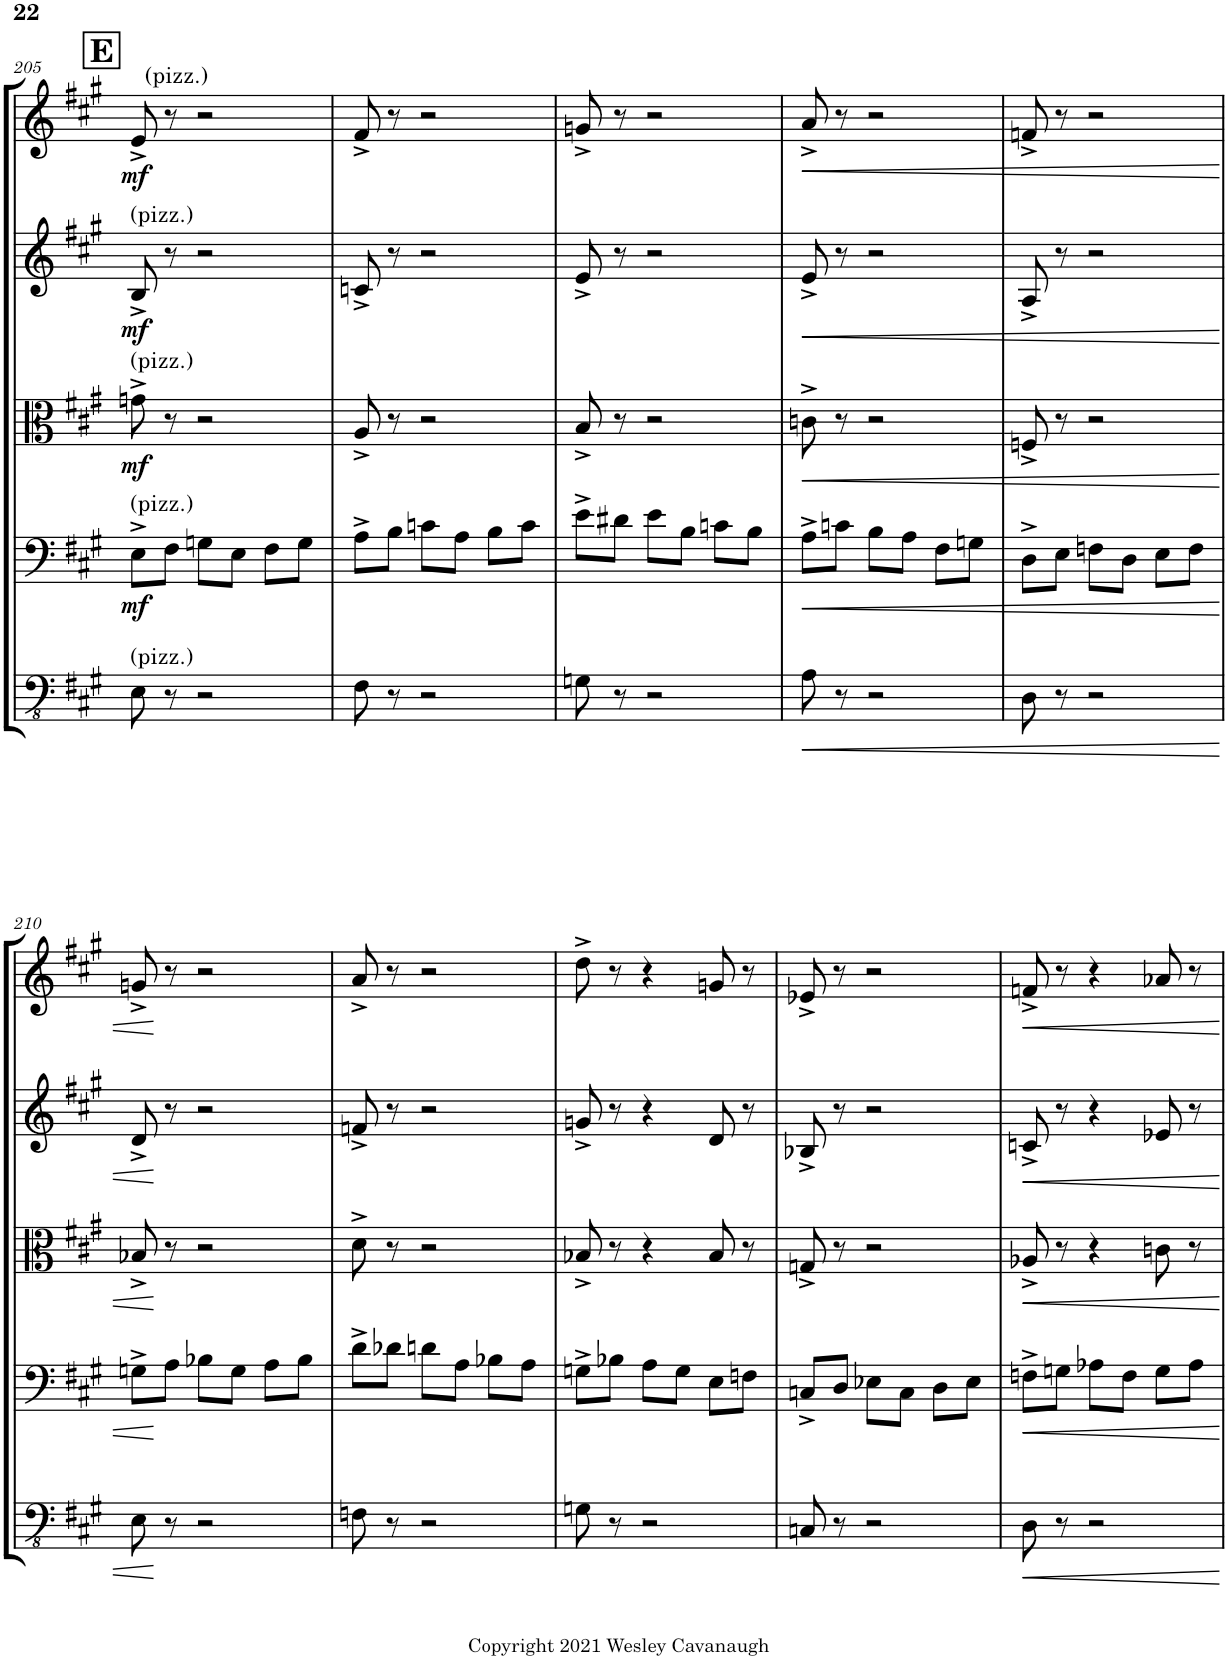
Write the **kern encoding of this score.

**kern	**dynam	**kern	**dynam	**kern	**dynam	**kern	**dynam	**kern	**dynam
*part5	*part5	*part4	*part4	*part3	*part3	*part2	*part2	*part1	*part1
*staff5	*staff5	*staff4	*staff4	*staff3	*staff3	*staff2	*staff2	*staff1	*staff1
*I"Contrbass	*	*I"Cello	*	*I"Viola	*	*I"Violin II	*	*I"Violin I	*
*I'Cb	*	*	*	*I'Vla	*	*I'Vln	*	*I'Vln	*
!!LO:PB:g=z
*clefFv4	*	*clefF4	*	*clefC3	*	*clefG2	*	*clefG2	*
*ITrd7c12	*	*	*	*	*	*	*	*	*
*k[f#c#g#]	*	*k[f#c#g#]	*	*k[f#c#g#]	*	*k[f#c#g#]	*	*k[f#c#g#]	*
*M3/4	*	*M3/4	*	*M3/4	*	*M3/4	*	*M3/4	*
!!LO:REH:place=s1:a:B:cj:fs=14:t=E
=205	=205	=205	=205	=205	=205	=205	=205	=205	=205
!	!	!	!	!	!	!	!	!LO:TX:a:t=(pizz.)	!
!	!	!	!	!	!	!LO:TX:a:t=(pizz.)	!	!	!
!	!	!	!	!LO:TX:a:t=(pizz.)	!	!	!	!	!
!	!	!LO:TX:a:t=(pizz.)	!	!	!	!	!	!	!
!LO:TX:a:t=(pizz.)	!	!	!	!	!	!	!	!	!
!	!	!	!LO:DY:b	!	!LO:DY:b	!	!LO:DY:b	!	!LO:DY:b
8EE\	.	8E^\L	mf	8gn^\	mf	8B^/	mf	8e^/	mf
8r	.	8F#\J	.	8r	.	8r	.	8r	.
2r	.	8Gn\L	.	2r	.	2r	.	2r	.
.	.	8E\J	.	.	.	.	.	.	.
.	.	8F#\L	.	.	.	.	.	.	.
.	.	8G\J	.	.	.	.	.	.	.
=206	=206	=206	=206	=206	=206	=206	=206	=206	=206
8FF#\	.	8A^\L	.	8A^/	.	8cn^/	.	8f#^/	.
8r	.	8B\J	.	8r	.	8r	.	8r	.
2r	.	8cn\L	.	2r	.	2r	.	2r	.
.	.	8A\J	.	.	.	.	.	.	.
.	.	8B\L	.	.	.	.	.	.	.
.	.	8c\J	.	.	.	.	.	.	.
=207	=207	=207	=207	=207	=207	=207	=207	=207	=207
8GGn\	.	8e^\L	.	8B^/	.	8e^/	.	8gn^/	.
8r	.	8d#X\J	.	8r	.	8r	.	8r	.
2r	.	8e\L	.	2r	.	2r	.	2r	.
.	.	8B\J	.	.	.	.	.	.	.
.	.	8cn\L	.	.	.	.	.	.	.
.	.	8B\J	.	.	.	.	.	.	.
=208	=208	=208	=208	=208	=208	=208	=208	=208	=208
!	!LO:HP:b	!	!LO:HP:b	!	!LO:HP:b	!	!LO:HP:b	!	!LO:HP:b
8AA\	<	8A^\L	<	8cn^\	<	8e^/	<	8a^/	<
8r	.	8cn\J	.	8r	.	8r	.	8r	.
2r	.	8B\L	.	2r	.	2r	.	2r	.
.	.	8A\J	.	.	.	.	.	.	.
.	.	8F#\L	.	.	.	.	.	.	.
.	.	8Gn\J	.	.	.	.	.	.	.
=209	=209	=209	=209	=209	=209	=209	=209	=209	=209
8DD\	.	8D^\L	.	8Fn^/	.	8A^/	.	8fn^/	.
8r	.	8E\J	.	8r	.	8r	.	8r	.
2r	.	8Fn\L	.	2r	.	2r	.	2r	.
.	.	8D\J	.	.	.	.	.	.	.
.	.	8E\L	.	.	.	.	.	.	.
.	.	8F\J	.	.	.	.	.	.	.
!!LO:LB:g=z
=210	=210	=210	=210	=210	=210	=210	=210	=210	=210
8EE\	.	8Gn^\L	.	8B-X^/	.	8d^/	.	8gn^/	.
8r	[	8A\J	[	8r	[	8r	[	8r	[
2r	.	8B-X\L	.	2r	.	2r	.	2r	.
.	.	8G\J	.	.	.	.	.	.	.
.	.	8A\L	.	.	.	.	.	.	.
.	.	8B-\J	.	.	.	.	.	.	.
=211	=211	=211	=211	=211	=211	=211	=211	=211	=211
8FFn\	.	8d^\L	.	8d^\	.	8fn^/	.	8a^/	.
8r	.	8d-X\J	.	8r	.	8r	.	8r	.
2r	.	8dn\L	.	2r	.	2r	.	2r	.
.	.	8A\J	.	.	.	.	.	.	.
.	.	8B-X\L	.	.	.	.	.	.	.
.	.	8A\J	.	.	.	.	.	.	.
=212	=212	=212	=212	=212	=212	=212	=212	=212	=212
8GGn\	.	8Gn^\L	.	8B-X^/	.	8gn^/	.	8dd^\	.
8r	.	8B-X\J	.	8r	.	8r	.	8r	.
2r	.	8A\L	.	4r	.	4r	.	4r	.
.	.	8G\J	.	.	.	.	.	.	.
.	.	8E\L	.	8B-/	.	8d/	.	8gn/	.
.	.	8Fn\J	.	8r	.	8r	.	8r	.
=213	=213	=213	=213	=213	=213	=213	=213	=213	=213
8CCn/	.	8Cn^/L	.	8Gn^/	.	8B-X^/	.	8e-X^/	.
8r	.	8D/J	.	8r	.	8r	.	8r	.
2r	.	8E-X\L	.	2r	.	2r	.	2r	.
.	.	8C\J	.	.	.	.	.	.	.
.	.	8D\L	.	.	.	.	.	.	.
.	.	8E-\J	.	.	.	.	.	.	.
=214	=214	=214	=214	=214	=214	=214	=214	=214	=214
8DD\	.	8Fn^\L	.	8A-X^/	.	8cn^/	.	8fn^/	.
8r	.	8Gn\J	.	8r	.	8r	.	8r	.
2r	.	8A-X\L	.	4r	.	4r	.	4r	.
.	.	8F\J	.	.	.	.	.	.	.
.	.	8G\L	.	8cn\	.	8e-X/	.	8a-X/	.
.	.	8A-\J	.	8r	.	8r	.	8r	.
=	=	=	=	=	=	=	=	=	=
*-	*-	*-	*-	*-	*-	*-	*-	*-	*-
